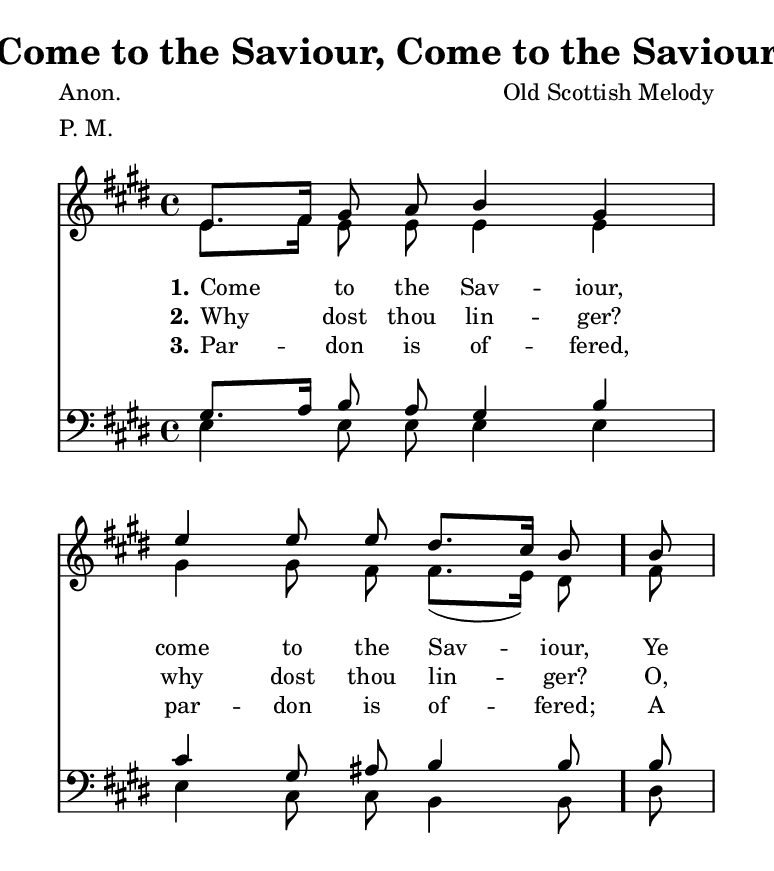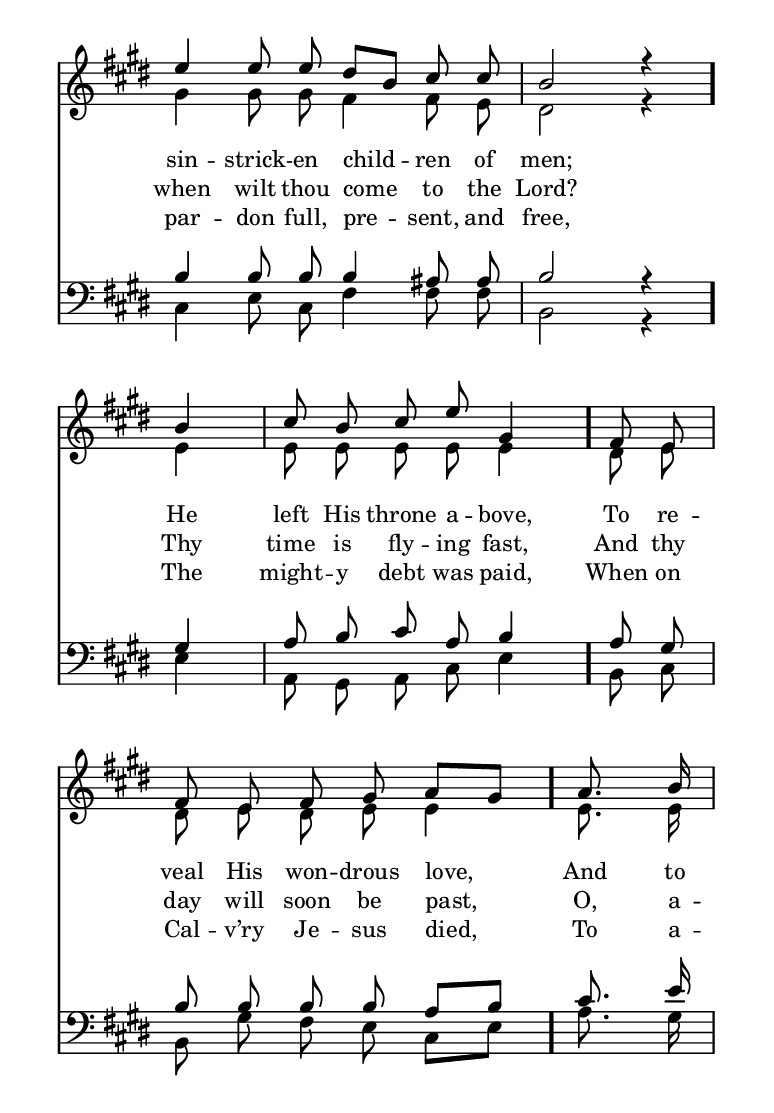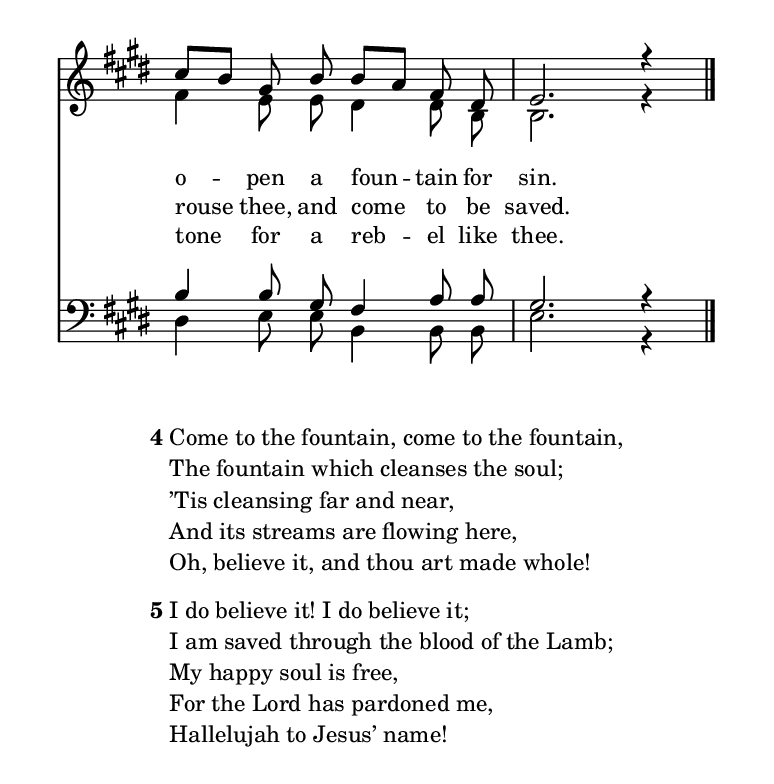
\include "common/global.ily"
\paper {
  \include "common/paper.ily"
  ragged-bottom = ##t
  ragged-last-bottom = ##t
  systems-per-page = ##f
  %page-count = ##f
}

\header{
  hymnnumber = "72"
  title = "Come to the Saviour, Come to the Saviour"
  tunename = ""
  meter = "P. M."
  poet = "Anon."
  composer = "Old Scottish Melody"
  %copyright = ""
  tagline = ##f
}

% for fermata in MIDI
ta = { \tempo 4=76 }
tb = { \tempo 4=38 }

global = {
  \include "common/overrides.ily"
  %\override Staff.TimeSignature.style = #'()
  \time 4/4
  \override Score.MetronomeMark.transparent = ##t % hide all fermata changes too
  \ta
  \key e \major
  %\partial 4
  \autoBeamOff
}

notesSoprano = {
\global
\relative c' {

	e8.[ fis16] gis8 a8 b4 gis4 | e'4 e8 e8 dis8.[ cis16] b8
	b8 | e4 e8 e8 dis8[ b8] cis8 cis8 | b2 r4
	b4 | cis8 b8 cis8 e8 gis,4
	fis8 e8 fis8 e8 fis8 gis8 a8[ gis8]
	a8. b16 | cis8[ b8] gis8 b8 b8[ a8] fis8 dis8 | e2. r4

  \bar "|."

}
}

notesAlto = {
\global
\relative e' {

	e8.[ fis16] e8 e8 e4 e4 | gis4 gis8 fis8 fis8.[( e16)] dis8
	fis8 | gis4 gis8 gis8 fis4 fis8 e8 | dis2 r4
	e4 | e8 e8 e8 e8 e4
	dis8 e8 | dis8 e8 dis8 e8 e4
	e8. e16 | fis4 e8 e8 dis4 dis8 b8 | b2. r4

}
}

notesTenor = {
\global
\relative a {

	gis8.[ a16] b8 a8 gis4 b4 | cis4 gis8 ais8 b4 b8
	b8 | b4 b8 b8 b4 ais8 ais8 | b2 r4
	gis4 | a8 b8 cis8 a8 b4
	a8 gis b8 b8 b8 b8 a8[ b8]
	cis8. e16 | b4 b8 gis8 fis4 a8 a8 | gis2. r4

}
}

notesBass = {
\global
\relative f {

	e4 e8 e8 e4 e4 | e4 cis8 cis8 b4 b8
	dis8 | cis4 e8 cis8 fis4 fis8 fis8 | b,2 r4
	e4 | a,8 gis8 a8 cis8 e4
	b8 cis8 | b8 gis'8 fis8 e8 cis8[ e8]
	a8. gis16 | dis4 e8 e8 b4 b8 b8 | e2. r4

}
}

wordsA = \lyricmode {
\set stanza = "1."

Come to the Sav -- iour, come to the Sav -- iour, \bar "."
Ye {\break} sin -- strick -- en child -- ren of men; \bar "."
He left His throne a -- bove, \bar "."
To re -- {\break} veal His won -- drous love, \bar "."
And to o -- pen a foun -- tain for sin. \bar "."

}

wordsB = \lyricmode {
\set stanza = "2."

Why dost thou lin -- ger? why dost thou lin -- ger?
O, when wilt thou come to the Lord?
Thy time is fly -- ing fast,
And thy day will soon be past,
O, a -- rouse thee, and come to be saved.

}

wordsC = \lyricmode {
\set stanza = "3."

Par -- don is of -- fered, par -- don is of -- fered;
A par -- don full, pre -- sent, and free,
The might -- y debt was paid,
When on Cal -- v’ry Je -- sus died,
To a -- tone for a reb -- el like thee.

}

wordsD = \markuplist {

\line { Come to the fountain, come to the fountain, }
\line { The fountain which cleanses the soul; }
\line { ’Tis cleansing far and near, }
\line { And its streams are flowing here, }
\line { Oh, believe it, and thou art made whole! }

}

wordsE = \markuplist {

\line { I do believe it! I do believe it; }
\line { I am saved through the blood of the Lamb; }
\line { My happy soul is free, }
\line { For the Lord has pardoned me, }
\line { Hallelujah to Jesus’ name! }

}

\score {
  \context ChoirStaff <<
    \context Staff = upper <<
      \set ChoirStaff.systemStartDelimiter = #'SystemStartBar
      \context Voice  = sopranos { \voiceOne << \notesSoprano >> }
      \context Voice  = altos { \voiceTwo << \notesAlto >> }
      \context Lyrics = one   \lyricsto sopranos \wordsA
      \context Lyrics = two   \lyricsto sopranos \wordsB
      \context Lyrics = three \lyricsto sopranos \wordsC
    >>
    \context Staff = men <<
      \clef bass
      \context Voice  = tenors { \voiceOne << \notesTenor >> }
      \context Voice  = basses { \voiceTwo << \notesBass >> }
    >>
  >>
  \layout {
    \include "common/layout.ily"
  }
  \midi{
    \include "common/midi.ily"
  }
}

\markup { \fill-line { \column {
  \line{ \bold 4 \column { \wordsD } } \combine \null \vspace #0.4
  \line{ \bold 5 \column { \wordsE } } %\combine \null \vspace #0.4
} } }

\version "2.18.0"  % necessary for upgrading to future LilyPond versions.

% vi:set et ts=2 sw=2 ai nocindent syntax=lilypond:
